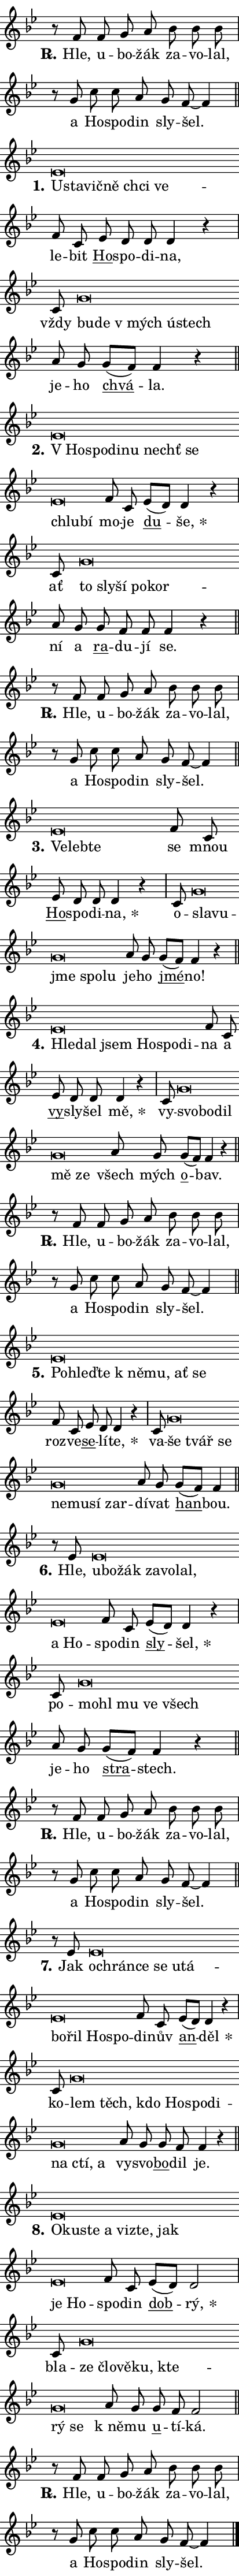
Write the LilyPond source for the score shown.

\version "2.22.1"
\header { tagline = "" }
\paper {
  indent = 0\cm
  top-margin = 0\cm
  right-margin = 0\cm
  bottom-margin = 0\cm
  left-margin = 0\cm
  paper-width = 7\cm
  page-breaking = #ly:one-page-breaking
  system-system-spacing.basic-distance = #11
  score-system-spacing.basic-distance = #11
  ragged-last = ##f
}


%% Author: Thomas Morley
%% https://lists.gnu.org/archive/html/lilypond-user/2020-05/msg00002.html
#(define (line-position grob)
"Returns position of @var[grob} in current system:
   @code{'start}, if at first time-step
   @code{'end}, if at last time-step
   @code{'middle} otherwise
"
  (let* ((col (ly:item-get-column grob))
         (ln (ly:grob-object col 'left-neighbor))
         (rn (ly:grob-object col 'right-neighbor))
         (col-to-check-left (if (ly:grob? ln) ln col))
         (col-to-check-right (if (ly:grob? rn) rn col))
         (break-dir-left
           (and
             (ly:grob-property col-to-check-left 'non-musical #f)
             (ly:item-break-dir col-to-check-left)))
         (break-dir-right
           (and
             (ly:grob-property col-to-check-right 'non-musical #f)
             (ly:item-break-dir col-to-check-right))))
        (cond ((eqv? 1 break-dir-left) 'start)
              ((eqv? -1 break-dir-right) 'end)
              (else 'middle))))

#(define (tranparent-at-line-position vctor)
  (lambda (grob)
  "Relying on @code{line-position} select the relevant enry from @var{vctor}.
Used to determine transparency,"
    (case (line-position grob)
      ((end) (not (vector-ref vctor 0)))
      ((middle) (not (vector-ref vctor 1)))
      ((start) (not (vector-ref vctor 2))))))

noteHeadBreakVisibility =
#(define-music-function (break-visibility)(vector?)
"Makes @code{NoteHead}s transparent relying on @var{break-visibility}"
#{
  \override NoteHead.transparent =
    #(tranparent-at-line-position break-visibility)
#})

#(define delete-ledgers-for-transparent-note-heads
  (lambda (grob)
    "Reads whether a @code{NoteHead} is transparent.
If so this @code{NoteHead} is removed from @code{'note-heads} from
@var{grob}, which is supposed to be @code{LedgerLineSpanner}.
As a result ledgers are not printed for this @code{NoteHead}"
    (let* ((nhds-array (ly:grob-object grob 'note-heads))
           (nhds-list
             (if (ly:grob-array? nhds-array)
                 (ly:grob-array->list nhds-array)
                 '()))
           ;; Relies on the transparent-property being done before
           ;; Staff.LedgerLineSpanner.after-line-breaking is executed.
           ;; This is fragile ...
           (to-keep
             (remove
               (lambda (nhd)
                 (ly:grob-property nhd 'transparent #f))
               nhds-list)))
      ;; TODO find a better method to iterate over grob-arrays, similiar
      ;; to filter/remove etc for lists
      ;; For now rebuilt from scratch
      (set! (ly:grob-object grob 'note-heads)  '())
      (for-each
        (lambda (nhd)
          (ly:pointer-group-interface::add-grob grob 'note-heads nhd))
        to-keep))))

hideNotes = {
  \noteHeadBreakVisibility #begin-of-line-visible
}
unHideNotes = {
  \noteHeadBreakVisibility #all-visible
}

% work-around for resetting accidentals
% https://lilypond.org/doc/v2.23/Documentation/notation/displaying-rhythms#unmetered-music
cadenzaMeasure = {
  \cadenzaOff
  \partial 1024 s1024
  \cadenzaOn
}

#(define-markup-command (accent layout props text) (markup?)
  "Underline accented syllable"
  (interpret-markup layout props
    #{\markup \override #'(offset . 4.3) \underline { #text }#}))

responsum = \markup \concat {
  "R" \hspace #-1.05 \path #0.1 #'((moveto 0 0.07) (lineto 0.9 0.8)) \hspace #0.05 "."
}

\layout {
    \context {
        \Staff
        \remove "Time_signature_engraver"
        \override LedgerLineSpanner.after-line-breaking = #delete-ledgers-for-transparent-note-heads
    }
    \context {
        \Voice {
            \override NoteHead.output-attributes = #'((class . "notehead"))
            \override Hairpin.height = #0.55
        }
    }
    \context {
        \Lyrics {
            \override StanzaNumber.output-attributes = #'((class . "stanzanumber"))
            \override LyricSpace.minimum-distance = #0.9
            \override LyricText.font-name = #"TeX Gyre Schola"
            \override LyricText.font-size = 1
            \override StanzaNumber.font-name = #"TeX Gyre Schola Bold"
            \override StanzaNumber.font-size = 1
        }
    }
}

% magnetic-lyrics.ily
%
%   written by
%     Jean Abou Samra <jean@abou-samra.fr>
%     Werner Lemberg <wl@gnu.org>
%
%   adapted by
%     Jiri Hon <jiri.hon@gmail.com>
%
% Version 2022-Apr-15

% https://www.mail-archive.com/lilypond-user@gnu.org/msg149350.html

#(define (Left_hyphen_pointer_engraver context)
   "Collect syllable-hyphen-syllable occurrences in lyrics and store
them in properties.  This engraver only looks to the left.  For
example, if the lyrics input is @code{foo -- bar}, it does the
following.

@itemize @bullet
@item
Set the @code{text} property of the @code{LyricHyphen} grob between
@q{foo} and @q{bar} to @code{foo}.

@item
Set the @code{left-hyphen} property of the @code{LyricText} grob with
text @q{foo} to the @code{LyricHyphen} grob between @q{foo} and
@q{bar}.
@end itemize

Use this auxiliary engraver in combination with the
@code{lyric-@/text::@/apply-@/magnetic-@/offset!} hook."
   (let ((hyphen #f)
         (text #f))
     (make-engraver
      (acknowledgers
       ((lyric-syllable-interface engraver grob source-engraver)
        (set! text grob)))
      (end-acknowledgers
       ((lyric-hyphen-interface engraver grob source-engraver)
        ;(when (not (grob::has-interface grob 'lyric-space-interface))
          (set! hyphen grob)));)
      ((stop-translation-timestep engraver)
       (when (and text hyphen)
         (ly:grob-set-object! text 'left-hyphen hyphen))
       (set! text #f)
       (set! hyphen #f)))))

#(define (lyric-text::apply-magnetic-offset! grob)
   "If the space between two syllables is less than the value in
property @code{LyricText@/.details@/.squash-threshold}, move the right
syllable to the left so that it gets concatenated with the left
syllable.

Use this function as a hook for
@code{LyricText@/.after-@/line-@/breaking} if the
@code{Left_@/hyphen_@/pointer_@/engraver} is active."
   (let ((hyphen (ly:grob-object grob 'left-hyphen #f)))
     (when hyphen
       (let ((left-text (ly:spanner-bound hyphen LEFT)))
         (when (grob::has-interface left-text 'lyric-syllable-interface)
           (let* ((common (ly:grob-common-refpoint grob left-text X))
                  (this-x-ext (ly:grob-extent grob common X))
                  (left-x-ext
                   (begin
                     ;; Trigger magnetism for left-text.
                     (ly:grob-property left-text 'after-line-breaking)
                     (ly:grob-extent left-text common X)))
                  ;; `delta` is the gap width between two syllables.
                  (delta (- (interval-start this-x-ext)
                            (interval-end left-x-ext)))
                  (details (ly:grob-property grob 'details))
                  (threshold (assoc-get 'squash-threshold details 0.2)))
             (when (< delta threshold)
               (let* (;; We have to manipulate the input text so that
                      ;; ligatures crossing syllable boundaries are not
                      ;; disabled.  For languages based on the Latin
                      ;; script this is essentially a beautification.
                      ;; However, for non-Western scripts it can be a
                      ;; necessity.
                      (lt (ly:grob-property left-text 'text))
                      (rt (ly:grob-property grob 'text))
                      (is-space (grob::has-interface hyphen 'lyric-space-interface))
                      (space (if is-space " " ""))
                      (space-markup (grob-interpret-markup grob " "))
                      (space-size (interval-length (ly:stencil-extent space-markup X)))
                      (extra-delta (if is-space space-size 0))
                      ;; Append new syllable.
                      (ltrt-space (if (and (string? lt) (string? rt))
                                (string-append lt space rt)
                                (make-concat-markup (list lt space rt))))
                      ;; Right-align `ltrt` to the right side.
                      (ltrt-space-markup (grob-interpret-markup
                               grob
                               (make-translate-markup
                                (cons (interval-length this-x-ext) 0)
                                (make-right-align-markup ltrt-space)))))
                 (begin
                   ;; Don't print `left-text`.
                   (ly:grob-set-property! left-text 'stencil #f)
                   ;; Set text and stencil (which holds all collected
                   ;; syllables so far) and shift it to the left.
                   (ly:grob-set-property! grob 'text ltrt-space)
                   (ly:grob-set-property! grob 'stencil ltrt-space-markup)
                   (ly:grob-translate-axis! grob (- (- delta extra-delta)) X))))))))))


#(define (lyric-hyphen::displace-bounds-first grob)
   ;; Make very sure this callback isn't triggered too early.
   (let ((left (ly:spanner-bound grob LEFT))
         (right (ly:spanner-bound grob RIGHT)))
     (ly:grob-property left 'after-line-breaking)
     (ly:grob-property right 'after-line-breaking)
     (ly:lyric-hyphen::print grob)))

squashThreshold = #0.4

\layout {
  \context {
    \Lyrics
    \consists #Left_hyphen_pointer_engraver
    \override LyricText.after-line-breaking =
      #lyric-text::apply-magnetic-offset!
    \override LyricHyphen.stencil = #lyric-hyphen::displace-bounds-first
    \override LyricText.details.squash-threshold = \squashThreshold
    \override LyricHyphen.minimum-distance = 0
    \override LyricHyphen.minimum-length = \squashThreshold
  }
}

squash = \override LyricText.details.squash-threshold = 9999
unSquash = \override LyricText.details.squash-threshold = \squashThreshold

left = \override LyricText.self-alignment-X = #LEFT
unLeft = \revert LyricText.self-alignment-X

starOffset = #(lambda (grob) 
                (let ((x_offset (ly:self-alignment-interface::aligned-on-x-parent grob)))
                  (if (= x_offset 0) 0 (+ x_offset 1.2))))

star = #(define-music-function (syllable)(string?)
"Append star separator at the end of a syllable"
#{
  \once \override LyricText.X-offset = #starOffset
  \lyricmode { \markup {
    #syllable
    \override #'((font-name . "TeX Gyre Schola Bold")) \hspace #0.2 \lower #0.65 \larger "*"
  } }
#})

starAccent = #(define-music-function (syllable)(string?)
"Append star separator at the end of a syllable and make accent"
#{
  \once \override LyricText.X-offset = #starOffset
  \lyricmode { \markup {
    \accent #syllable
    \override #'((font-name . "TeX Gyre Schola Bold")) \hspace #0.2 \lower #0.65 \larger "*"
  } }
#})

breath = #(define-music-function (syllable)(string?)
"Append breathing indicator at the end of a syllable"
#{
  \lyricmode { \markup { #syllable "+" } }
#})

optionalBreath = #(define-music-function (syllable)(string?)
"Append optional breathing indicator at the end of a syllable"
#{
  \lyricmode { \markup { #syllable "(+)" } }
#})


\score {
    <<
        \new Voice = "melody" { \cadenzaOn \key bes \major \relative { r8 f' f g a bes bes bes \cadenzaMeasure \bar "|" r g c c a g f~ f4 \cadenzaMeasure \bar "||" \break }
\relative { es'\breve*1/16 \hideNotes \breve*1/16 \bar "" \breve*1/16 \bar "" \breve*1/16 \bar "" \breve*1/16 \breve*1/16 \bar "" \unHideNotes f8 c \bar "" es d d d4 r \cadenzaMeasure \bar "|" c8 g'\breve*1/16 \hideNotes \breve*1/16 \bar "" \breve*1/16 \bar "" \breve*1/16 \breve*1/16 \bar "" \unHideNotes a8 g \bar "" g[( f)] f4 r \cadenzaMeasure \bar "||" \break }
\relative { es'\breve*1/16 \hideNotes \breve*1/16 \bar "" \breve*1/16 \bar "" \breve*1/16 \bar "" \breve*1/16 \bar "" \breve*1/16 \bar "" \breve*1/16 \breve*1/16 \bar "" \unHideNotes f8 c \bar "" es[( d)] d4 r \cadenzaMeasure \bar "|" c8 g'\breve*1/16 \hideNotes \breve*1/16 \bar "" \breve*1/16 \bar "" \breve*1/16 \breve*1/16 \bar "" \unHideNotes a8 g \bar "" g f f f4 r \cadenzaMeasure \bar "||" \break }
\relative { r8 f' f g a bes bes bes \cadenzaMeasure \bar "|" r g c c a g f~ f4 \cadenzaMeasure \bar "||" \break }
\relative { es'\breve*1/16 \hideNotes \breve*1/16 \breve*1/16 \bar "" \unHideNotes f8 c \bar "" es d d d4 r \cadenzaMeasure \bar "|" c8 g'\breve*1/16 \hideNotes \breve*1/16 \bar "" \breve*1/16 \bar "" \breve*1/16 \breve*1/16 \bar "" \unHideNotes a8 g \bar "" g[( f)] f4 r \cadenzaMeasure \bar "||" \break }
\relative { es'\breve*1/16 \hideNotes \breve*1/16 \bar "" \breve*1/16 \bar "" \breve*1/16 \bar "" \breve*1/16 \breve*1/16 \bar "" \unHideNotes f8 c \bar "" es d d d4 r \cadenzaMeasure \bar "|" c8 g'\breve*1/16 \hideNotes \breve*1/16 \bar "" \breve*1/16 \bar "" \breve*1/16 \breve*1/16 \bar "" \unHideNotes a8 g \bar "" g[( f)] f4 r \cadenzaMeasure \bar "||" \break }
\relative { r8 f' f g a bes bes bes \cadenzaMeasure \bar "|" r g c c a g f~ f4 \cadenzaMeasure \bar "||" \break }
\relative { es'\breve*1/16 \hideNotes \breve*1/16 \bar "" \breve*1/16 \bar "" \breve*1/16 \bar "" \breve*1/16 \bar "" \breve*1/16 \breve*1/16 \bar "" \unHideNotes f8 c \bar "" es d d4 r \cadenzaMeasure \bar "|" c8 g'\breve*1/16 \hideNotes \breve*1/16 \bar "" \breve*1/16 \bar "" \breve*1/16 \bar "" \breve*1/16 \bar "" \breve*1/16 \breve*1/16 \bar "" \unHideNotes a8 g \bar "" g[( f)] f4 \cadenzaMeasure \bar "||" \break }
\relative { r8 es'8 es\breve*1/16 \hideNotes \breve*1/16 \bar "" \breve*1/16 \bar "" \breve*1/16 \bar "" \breve*1/16 \bar "" \breve*1/16 \bar "" \breve*1/16 \breve*1/16 \bar "" \unHideNotes f8 c \bar "" es[( d)] d4 r \cadenzaMeasure \bar "|" c8 g'\breve*1/16 \hideNotes \breve*1/16 \bar "" \breve*1/16 \bar "" \breve*1/16 \breve*1/16 \bar "" \unHideNotes a8 g \bar "" g[( f)] f4 r \cadenzaMeasure \bar "||" \break }
\relative { r8 f' f g a bes bes bes \cadenzaMeasure \bar "|" r g c c a g f~ f4 \cadenzaMeasure \bar "||" \break }
\relative { r8 es'8 es\breve*1/16 \hideNotes \breve*1/16 \bar "" \breve*1/16 \bar "" \breve*1/16 \bar "" \breve*1/16 \bar "" \breve*1/16 \bar "" \breve*1/16 \bar "" \breve*1/16 \bar "" \breve*1/16 \breve*1/16 \bar "" \unHideNotes f8 c \bar "" es[( d)] d4 r \cadenzaMeasure \bar "|" c8 g'\breve*1/16 \hideNotes \breve*1/16 \bar "" \breve*1/16 \bar "" \breve*1/16 \bar "" \breve*1/16 \bar "" \breve*1/16 \bar "" \breve*1/16 \bar "" \breve*1/16 \breve*1/16 \bar "" \unHideNotes a8 g \bar "" g f f4 r \cadenzaMeasure \bar "||" \break }
\relative { es'\breve*1/16 \hideNotes \breve*1/16 \bar "" \breve*1/16 \bar "" \breve*1/16 \bar "" \breve*1/16 \bar "" \breve*1/16 \bar "" \breve*1/16 \bar "" \breve*1/16 \breve*1/16 \bar "" \unHideNotes f8 c \bar "" es[( d)] d2 \cadenzaMeasure \bar "|" c8 g'\breve*1/16 \hideNotes \breve*1/16 \bar "" \breve*1/16 \bar "" \breve*1/16 \bar "" \breve*1/16 \bar "" \breve*1/16 \breve*1/16 \bar "" \unHideNotes a8 g \bar "" g f f2 \cadenzaMeasure \bar "||" \break }
\relative { r8 f' f g a bes bes bes \cadenzaMeasure \bar "|" r g c c a g f~ f4 \cadenzaMeasure \bar "||" \break } \bar "|." }
        \new Lyrics \lyricsto "melody" { \lyricmode { \set stanza = \responsum
Hle, u -- bo -- žák za -- vo -- lal, a Ho -- spo -- din sly -- šel.
\set stanza = "1."
\left U -- \squash sta -- vič -- ně chci ve -- \unLeft \unSquash le -- bit \markup \accent Ho -- spo -- di -- na,
vždy \left bu -- \squash de "v mých" ús -- tech \unLeft \unSquash je -- ho \markup \accent chvá -- la.
\set stanza = "2."
\left "V Ho" -- \squash spo -- di -- nu nechť se chlu -- bí \unLeft \unSquash mo -- je \markup \accent du -- \star še, ať \left to \squash sly -- ší po -- kor -- \unLeft \unSquash ní a \markup \accent ra -- du -- jí se.
\set stanza = \responsum
Hle, u -- bo -- žák za -- vo -- lal, a Ho -- spo -- din sly -- šel.
\set stanza = "3."
\left Ve -- \squash leb -- te \unLeft \unSquash se mnou \markup \accent Ho -- spo -- di -- \star na, o -- \left sla -- \squash vu -- jme spo -- lu \unLeft \unSquash je -- ho \markup \accent jmé -- no!
\set stanza = "4."
\left Hle -- \squash dal jsem Ho -- spo -- di -- \unLeft \unSquash na a \markup \accent vy -- sly -- šel \star mě, vy -- \left svo -- \squash bo -- dil mě ze \unLeft \unSquash všech mých \markup \accent o -- bav.
\set stanza = \responsum
Hle, u -- bo -- žák za -- vo -- lal, a Ho -- spo -- din sly -- šel.
\set stanza = "5."
\left Po -- \squash hleď -- te "k ně" -- mu, ať se \unLeft \unSquash roz -- ve -- \markup \accent se -- lí -- \star te, va -- \left še \squash tvář se ne -- mu -- sí zar -- \unLeft \unSquash dí -- vat \markup \accent han -- bou.
\set stanza = "6."
Hle, \left u -- \squash bo -- žák za -- vo -- lal, a Ho -- \unLeft \unSquash spo -- din \markup \accent sly -- \star šel, po -- \left mo -- \squash hl mu ve všech \unLeft \unSquash je -- ho \markup \accent stra -- stech.
\set stanza = \responsum
Hle, u -- bo -- žák za -- vo -- lal, a Ho -- spo -- din sly -- šel.
\set stanza = "7."
Jak \left o -- \squash chrán -- ce se u -- tá -- bo -- řil Ho -- spo -- \unLeft \unSquash di -- nův \markup \accent an -- \star děl ko -- \left lem \squash těch, kdo Ho -- spo -- di -- na ctí, a \unLeft \unSquash vy -- svo -- \markup \accent bo -- dil je.
\set stanza = "8."
\left O -- \squash ku -- ste a vi -- zte, jak je Ho -- \unLeft \unSquash spo -- din \markup \accent dob -- \star rý, bla -- \left ze \squash člo -- vě -- ku, kte -- rý se \unLeft \unSquash "k ně" -- mu \markup \accent u -- tí -- ká.
\set stanza = \responsum
Hle, u -- bo -- žák za -- vo -- lal, a Ho -- spo -- din sly -- šel. } }
    >>
    \layout {}
}
